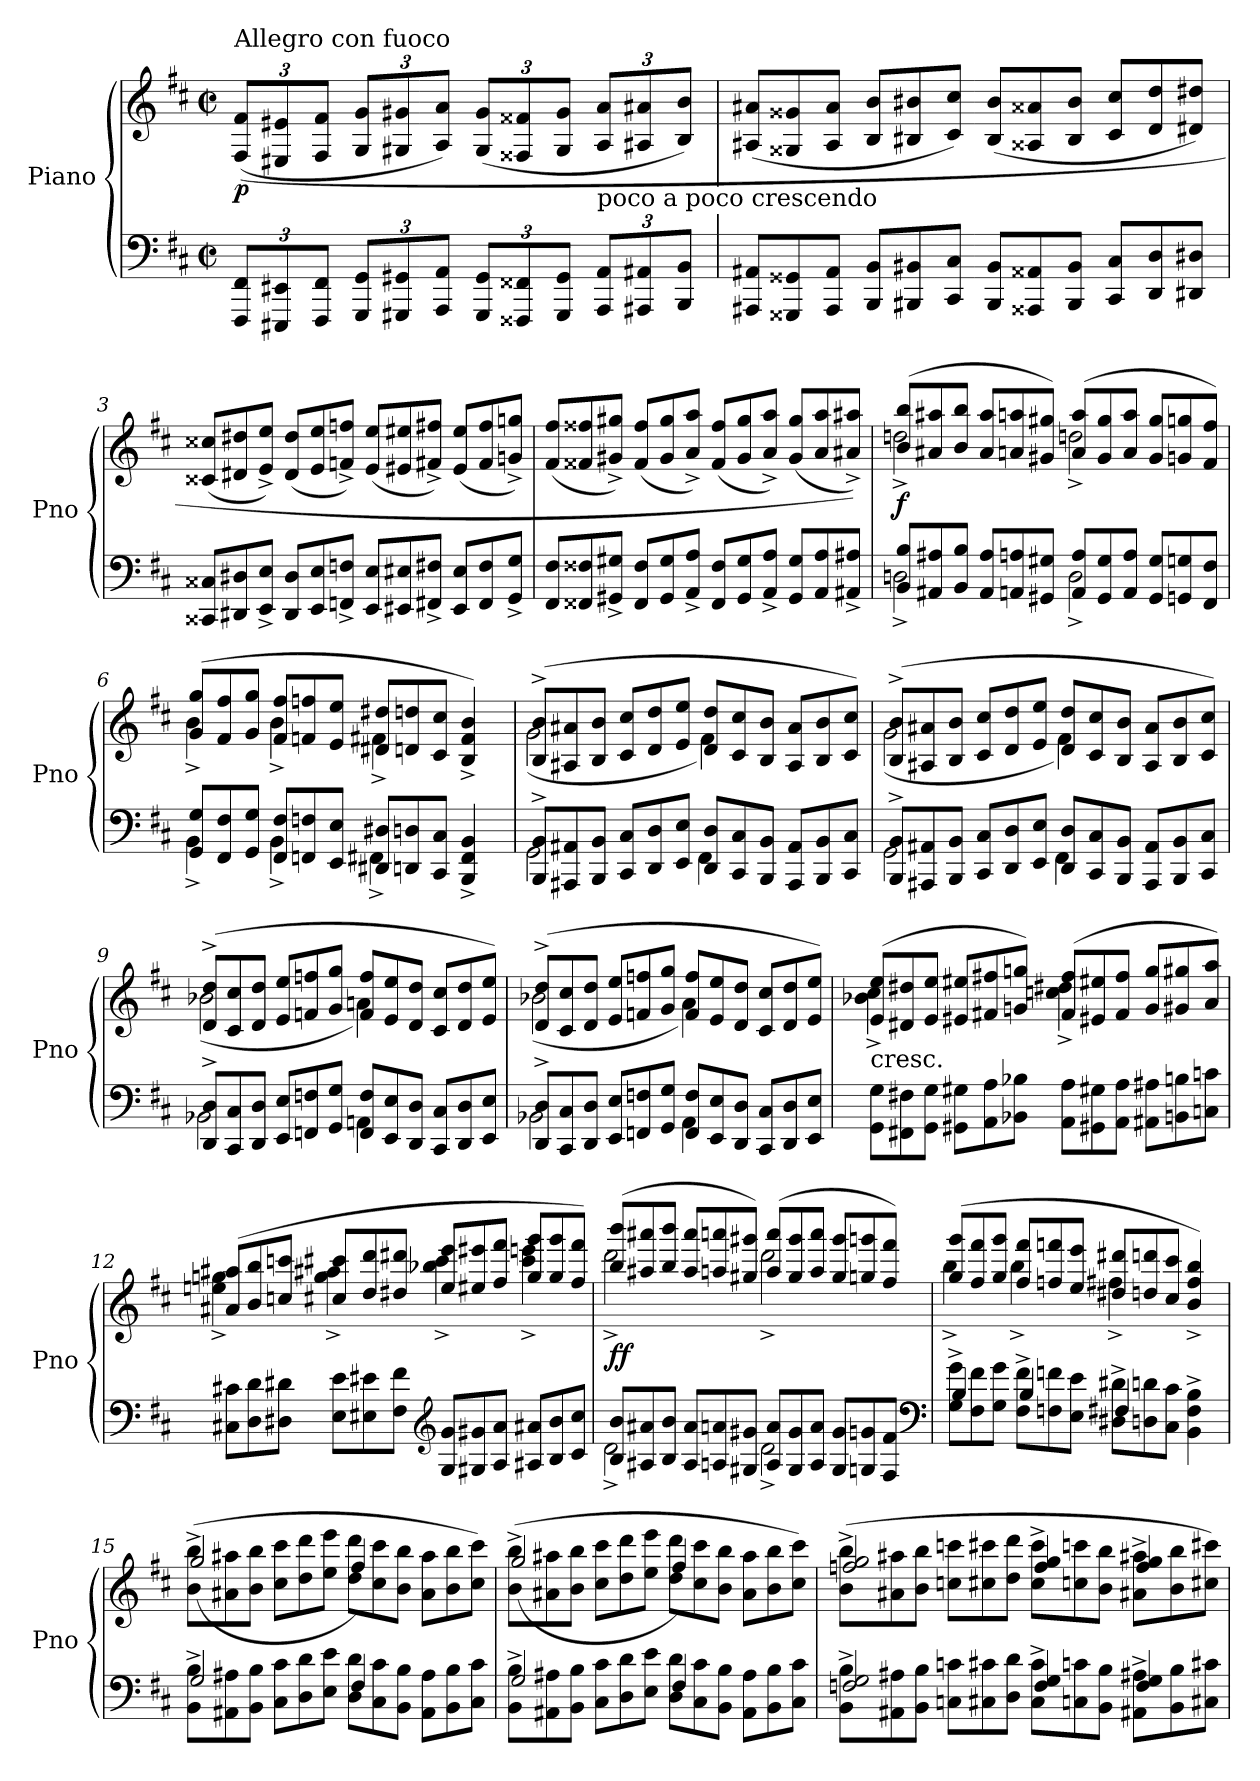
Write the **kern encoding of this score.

**kern	**kern	**dynam
*part1	*part1	*part1
*staff2	*staff1	*staff1/2
*I"Piano	*	*
*I'Pno	*	*
*clefF4	*clefG2	*
*k[f#c#]	*k[f#c#]	*
*D:	*D:	*
*M2/2	*M2/2	*
*met(c|)	*met(c|)	*
*MM144	*MM144	*
*Xbrackettup	*Xbrackettup	*
=1	=1	=1
!	!LO:TX:a:t=Allegro con fuoco	!
!	!	!LO:DY:b
12FFF#/ 12FF#/L	((12F#/ 12f#/L	p
12EEE#X/ 12EE#X/	12E#X/ 12e#X/	.
12FFF#/ 12FF#/J	12F#/ 12f#/J	.
12GGG/ 12GG/L	12G/ 12g/L	.
12GGG#X/ 12GG#X/	12G#X/ 12g#X/	.
12AAA/ 12AA/J	12A/ 12a/J)	.
12GGG#/ 12GG#/L	(12G#/ 12g#/L	.
12FFF##X/ 12FF##X/	12F##X/ 12f##X/	.
12GGG#/ 12GG#/J	12G#/ 12g#/J	.
!	!LO:TX:b:t=poco a poco crescendo	!
12AAA/ 12AA/L	12A/ 12a/L	.
12AAA#X/ 12AA#X/	12A#X/ 12a#X/	.
12BBB/ 12BB/J	12B/ 12b/J)	.
=2	=2	=2
*Xtuplet	*Xtuplet	*
12AAA#X/ 12AA#X/L	(12A#X/ 12a#X/L	.
12GGG##X/ 12GG##X/	12G##X/ 12g##X/	.
12AAA#/ 12AA#/J	12A#/ 12a#/J	.
12BBB/ 12BB/L	12B/ 12b/L	.
12BBB#X/ 12BB#X/	12B#X/ 12b#X/	.
12CC#/ 12C#/J	12c#/ 12cc#/J)	.
12BBB#/ 12BB#/L	(12B#/ 12b#/L	.
12AAA##X/ 12AA##X/	12A##X/ 12a##X/	.
12BBB#/ 12BB#/J	12B#/ 12b#/J	.
12CC#/ 12C#/L	12c#/ 12cc#/L	.
12DD/ 12D/	12d/ 12dd/	.
12DD#X/ 12D#X/J	12d#X/ 12dd#X/J)	.
=3	=3	=3
12CC##X/ 12C##X/L	(12c##X/ 12cc##X/L	.
12DD#X/ 12D#X/	12d#X/ 12dd#X/	.
12EE/^ 12E/^J	12e/^ 12ee/^J)	.
12DD#/ 12D#/L	(12d#/ 12dd#/L	.
12EE/ 12E/	12e/ 12ee/	.
12FFn/^ 12Fn/^J	12fn/^ 12ffn/^J)	.
12EE/ 12E/L	(12e/ 12ee/L	.
12EE#X/ 12E#X/	12e#X/ 12ee#X/	.
12FF#X/^ 12F#X/^J	12f#X/^ 12ff#X/^J)	.
12EE#/ 12E#/L	(12e#/ 12ee#/L	.
12FF#/ 12F#/	12f#/ 12ff#/	.
12GG/^ 12G/^J	12gn/^ 12ggn/^J)	.
!!LO:LB:g=z
=4	=4	=4
12FF#/ 12F#/L	(12f#/ 12ff#/L	.
12FF##X/ 12F##X/	12f##X/ 12ff##X/	.
12GG#X/^ 12G#X/^J	12g#X/^ 12gg#X/^J)	.
12FF##/ 12F##/L	(12f##/ 12ff##/L	.
12GG#/ 12G#/	12g#/ 12gg#/	.
12AA/^ 12A/^J	12a/^ 12aa/^J)	.
12FF##/ 12F##/L	(12f##/ 12ff##/L	.
12GG#/ 12G#/	12g#/ 12gg#/	.
12AA/^ 12A/^J	12a/^ 12aa/^J)	.
12GG#/ 12G#/L	(12g#/ 12gg#/L	.
12AA/ 12A/	12a/ 12aa/	.
12AA#X/^ 12A#X/^J	12a#X/^ 12aa#X/^J))	.
=5	=5	=5
*^	*^	*
!	!	!	!	!LO:DY:b
12BB/ 12B/L	2Dn^\	(12b/ 12bb/L	2ddn^\	f
12AA#X/ 12A#X/	.	12a#X/ 12aa#X/	.	.
12BB/ 12B/J	.	12b/ 12bb/J	.	.
12AA#/ 12A#/L	.	12a#/ 12aa#/L	.	.
12AAn/ 12An/	.	12an/ 12aan/	.	.
12GG#X/ 12G#X/J	.	12g#X/ 12gg#X/J)	.	.
12AA/ 12A/L	2D^\	(12a/ 12aa/L	2ddn^\	.
12GG#/ 12G#/	.	12g#/ 12gg#/	.	.
12AA/ 12A/J	.	12a/ 12aa/J	.	.
12GG#/ 12G#/L	.	12g#/ 12gg#/L	.	.
12GGn/ 12Gn/	.	12gn/ 12ggn/	.	.
12FF#/ 12F#/J	.	12f#/ 12ff#/J)	.	.
=6	=6	=6	=6	=6
12GG/ 12G/L	4BB^\	(12g/ 12gg/L	4b^\	.
12FF#/ 12F#/	.	12f#/ 12ff#/	.	.
12GG/ 12G/J	.	12g/ 12gg/J	.	.
12FF#/ 12F#/L	4BB^\	12f#/ 12ff#/L	4b^\	.
12FFn/ 12Fn/	.	12fn/ 12ffn/	.	.
12EE/ 12E/J	.	12e/ 12ee/J	.	.
12DD#X/ 12D#X/L	4FF#X^\	12d#X/ 12dd#X/L	4f#X^\	.
12DDn/ 12Dn/	.	12dn/ 12ddn/	.	.
12CC#/ 12C#/J	.	12c#/ 12cc#/J	.	.
4BBB/^ 4FF#/^ 4BB/^	4ryy	4B/^ 4f#/^ 4b/^)	4ryy	.
!!LO:LB:g=z	!!
=7	=7	=7	=7	=7
12BBB/^ 12BB/^L	2GG\	(12B/^ 12b/^L	(2g\	.
12AAA#X/ 12AA#X/	.	12A#X/ 12a#X/	.	.
12BBB/ 12BB/J	.	12B/ 12b/J	.	.
12CC#/ 12C#/L	.	12c#/ 12cc#/L	.	.
12DD/ 12D/	.	12d/ 12dd/	.	.
12EE/ 12E/J	.	12e/ 12ee/J	.	.
12DD/ 12D/L	4FF#\	12d/ 12dd/L	4f#\)	.
12CC#/ 12C#/	.	12c#/ 12cc#/	.	.
12BBB/ 12BB/J	.	12B/ 12b/J	.	.
12AAA#/ 12AA#/L	4ryy	12A#/ 12a#/L	4ryy	.
12BBB/ 12BB/	.	12B/ 12b/	.	.
12CC#/ 12C#/J	.	12c#/ 12cc#/J)	.	.
=8	=8	=8	=8	=8
12BBB/^ 12BB/^L	2GG\	(12B/^ 12b/^L	(2g\	.
12AAA#X/ 12AA#X/	.	12A#X/ 12a#X/	.	.
12BBB/ 12BB/J	.	12B/ 12b/J	.	.
12CC#/ 12C#/L	.	12c#/ 12cc#/L	.	.
12DD/ 12D/	.	12d/ 12dd/	.	.
12EE/ 12E/J	.	12e/ 12ee/J	.	.
12DD/ 12D/L	4FF#\	12d/ 12dd/L	4f#\)	.
12CC#/ 12C#/	.	12c#/ 12cc#/	.	.
12BBB/ 12BB/J	.	12B/ 12b/J	.	.
12AAA#/ 12AA#/L	4ryy	12A#/ 12a#/L	4ryy	.
12BBB/ 12BB/	.	12B/ 12b/	.	.
12CC#/ 12C#/J	.	12c#/ 12cc#/J)	.	.
=9	=9	=9	=9	=9
12DD/^ 12D/^L	2BB-X\	(12d/^ 12dd/^L	(2b-X\	.
12CC#/ 12C#/	.	12c#/ 12cc#/	.	.
12DD/ 12D/J	.	12d/ 12dd/J	.	.
12EE/ 12E/L	.	12e/ 12ee/L	.	.
12FFn/ 12Fn/	.	12fn/ 12ffn/	.	.
12GG/ 12G/J	.	12g/ 12gg/J	.	.
12FF/ 12F/L	4AAn\	12f/ 12ff/L	4an\)	.
12EE/ 12E/	.	12e/ 12ee/	.	.
12DD/ 12D/J	.	12d/ 12dd/J	.	.
12CC#/ 12C#/L	4ryy	12c#/ 12cc#/L	4ryy	.
12DD/ 12D/	.	12d/ 12dd/	.	.
12EE/ 12E/J	.	12e/ 12ee/J)	.	.
!!LO:LB:g=z	!!
=10	=10	=10	=10	=10
12DD/^ 12D/^L	2BB-X\	(12d/^ 12dd/^L	(2b-X\	.
12CC#/ 12C#/	.	12c#/ 12cc#/	.	.
12DD/ 12D/J	.	12d/ 12dd/J	.	.
12EE/ 12E/L	.	12e/ 12ee/L	.	.
12FFn/ 12Fn/	.	12fn/ 12ffn/	.	.
12GG/ 12G/J	.	12g/ 12gg/J	.	.
12FF/ 12F/L	4AA\	12f/ 12ff/L	4a\)	.
12EE/ 12E/	.	12e/ 12ee/	.	.
12DD/ 12D/J	.	12d/ 12dd/J	.	.
12CC#/ 12C#/L	4ryy	12c#/ 12cc#/L	4ryy	.
12DD/ 12D/	.	12d/ 12dd/	.	.
12EE/ 12E/J	.	12e/ 12ee/J)	.	.
*v	*v	*	*	*
=11	=11	=11	=11
!	!LO:TX:b:t=cresc.	!	!
12GG\ 12G\L	(12e/ 12ee/L	4b-X\^ 4cc#\^	.
12FF#X\ 12F#X\	12d#X/ 12dd#X/	.	.
12GG\ 12G\J	12e/ 12ee/J	.	.
12GG#X\ 12G#X\L	12e#X/ 12ee#X/L	4ryy	.
12AA\ 12A\	12f#X/ 12ff#X/	.	.
12BB-X\ 12B-X\J	12gn/ 12ggn/J)	.	.
12AA\ 12A\L	(12f#/ 12ff#/L	4ccn\^ 4dd#X\^	.
12GG#X\ 12G#X\	12e#X/ 12ee#X/	.	.
12AA\ 12A\J	12f#/ 12ff#/J	.	.
12AA#X\ 12A#X\L	12g/ 12gg/L	4ryy	.
12BBn\ 12Bn\	12g#X/ 12gg#X/	.	.
12Cn\ 12cn\J	12a/ 12aa/J)	.	.
!!LO:LB:g=z	!!
=12	=12	=12	=12
12C#X\ 12c#X\L	(12a#X/ 12aa#X/L	4een\^ 4ggn\^	.
12D\ 12d\	12b/ 12bb/	.	.
12D#X\ 12d#X\J	12ccn/ 12cccn/J	.	.
12E\ 12e\L	12cc#X/ 12ccc#X/L	4gg\^ 4aa#X\^	.
12E#X\ 12e#X\	12dd/ 12ddd/	.	.
12F#\ 12f#\J	12dd#X/ 12ddd#X/J	.	.
*clefG2	*	*	*
12G/ 12g/L	12ee/ 12eee/L	4bb-X\^ 4ccc#\^	.
12G#X/ 12g#X/	12ee#X/ 12eee#X/	.	.
12A/ 12a/J	12ff#/ 12fff#/J	.	.
12A#X/ 12a#X/L	12gg/ 12ggg/L	4ccc#\^ 4eeen\^	.
12B/ 12b/	12gg/ 12ggg/	.	.
12c#/ 12cc#/J	12ff#/ 12fff#/J)	.	.
=13	=13	=13	=13
*^	*	*	*
!	!	!	!	!LO:DY:b
12B/ 12b/L	2d^\	(12bb/ 12bbb/L	2ddd^\	ff
12A#X/ 12a#X/	.	12aa#X/ 12aaa#X/	.	.
12B/ 12b/J	.	12bb/ 12bbb/J	.	.
12A#/ 12a#/L	.	12aa#/ 12aaa#/L	.	.
12An/ 12an/	.	12aan/ 12aaan/	.	.
12G#X/ 12g#X/J	.	12gg#X/ 12ggg#X/J)	.	.
12A/ 12a/L	2d^\	(12aa/ 12aaa/L	2ddd^\	.
12G#/ 12g#/	.	12gg#/ 12ggg#/	.	.
12A/ 12a/J	.	12aa/ 12aaa/J	.	.
12G#/ 12g#/L	.	12gg#/ 12ggg#/L	.	.
12Gn/ 12gn/	.	12ggn/ 12gggn/	.	.
12F#/ 12f#/J	.	12ff#/ 12fff#/J)	.	.
*clefF4	*	*	*	*
=14	=14	=14	=14	=14
12G\^ 12g\^L	4B/	(12gg/ 12ggg/L	4bb^\	.
12F#\ 12f#\	.	12ff#/ 12fff#/	.	.
12G\ 12g\J	.	12gg/ 12ggg/J	.	.
12F#\^ 12f#\^L	4B/	12ff#/ 12fff#/L	4bb^\	.
12Fn\ 12fn\	.	12ffn/ 12fffn/	.	.
12E\ 12e\J	.	12ee/ 12eee/J	.	.
12D#X\^ 12d#X\^L	4F#X/	12dd#X/ 12ddd#X/L	4ff#X^\	.
12Dn\ 12dn\	.	12ddn/ 12dddn/	.	.
12C#\ 12c#\J	.	12cc#/ 12ccc#/J	.	.
4BB\^ 4F#\^ 4B\^	4ryy	4b/^ 4ff#/^ 4bb/^)	4ryy	.
!!LO:PB:g=z	!!
=15	=15	=15	=15	=15
12BB\^ 12B\^L	2G/	(12b\^ 12bb\^L	(2gg/	.
12AA#X\ 12A#X\	.	12a#X\ 12aa#X\	.	.
12BB\ 12B\J	.	12b\ 12bb\J	.	.
12C#\ 12c#\L	.	12cc#\ 12ccc#\L	.	.
12D\ 12d\	.	12dd\ 12ddd\	.	.
12E\ 12e\J	.	12ee\ 12eee\J	.	.
12D\ 12d\L	4F#/	12dd\ 12ddd\L	4ff#/)	.
12C#\ 12c#\	.	12cc#\ 12ccc#\	.	.
12BB\ 12B\J	.	12b\ 12bb\J	.	.
12AA#\ 12A#\L	4ryy	12a#\ 12aa#\L	4ryy	.
12BB\ 12B\	.	12b\ 12bb\	.	.
12C#\ 12c#\J	.	12cc#\ 12ccc#\J)	.	.
=16	=16	=16	=16	=16
12BB\^ 12B\^L	2G/	(12b\^ 12bb\^L	(2gg/	.
12AA#X\ 12A#X\	.	12a#X\ 12aa#X\	.	.
12BB\ 12B\J	.	12b\ 12bb\J	.	.
12C#\ 12c#\L	.	12cc#\ 12ccc#\L	.	.
12D\ 12d\	.	12dd\ 12ddd\	.	.
12E\ 12e\J	.	12ee\ 12eee\J	.	.
12D\ 12d\L	4F#/	12dd\ 12ddd\L	4ff#/)	.
12C#\ 12c#\	.	12cc#\ 12ccc#\	.	.
12BB\ 12B\J	.	12b\ 12bb\J	.	.
12AA#\ 12A#\L	4ryy	12a#\ 12aa#\L	4ryy	.
12BB\ 12B\	.	12b\ 12bb\	.	.
12C#\ 12c#\J	.	12cc#\ 12ccc#\J)	.	.
=17	=17	=17	=17	=17
12BB\^ 12B\^L	2Fn/ 2G/	(12b\^ 12bb\^L	2ffn/ 2gg/	.
12AA#X\ 12A#X\	.	12a#X\ 12aa#X\	.	.
12BB\ 12B\J	.	12b\ 12bb\J	.	.
12Cn\ 12cn\L	.	12ccn\ 12cccn\L	.	.
12C#X\ 12c#X\	.	12cc#X\ 12ccc#X\	.	.
12D\ 12d\J	.	12dd\ 12ddd\J	.	.
12C#\^ 12c#\^L	4F/ 4G/	12cc#\^ 12ccc#\^L	4ff/ 4gg/	.
12Cn\ 12cn\	.	12ccn\ 12cccn\	.	.
12BB\ 12B\J	.	12b\ 12bb\J	.	.
12AA#X\^ 12A#X\^L	4F/ 4G/	12a#X\^ 12aa#X\^L	4ff/ 4gg/	.
12BB\ 12B\	.	12b\ 12bb\	.	.
12C#X\ 12c#X\J	.	12cc#X\ 12ccc#X\J)	.	.
*v	*v	*	*	*
*	*v	*v	*
=	=	=
*-	*-	*-
